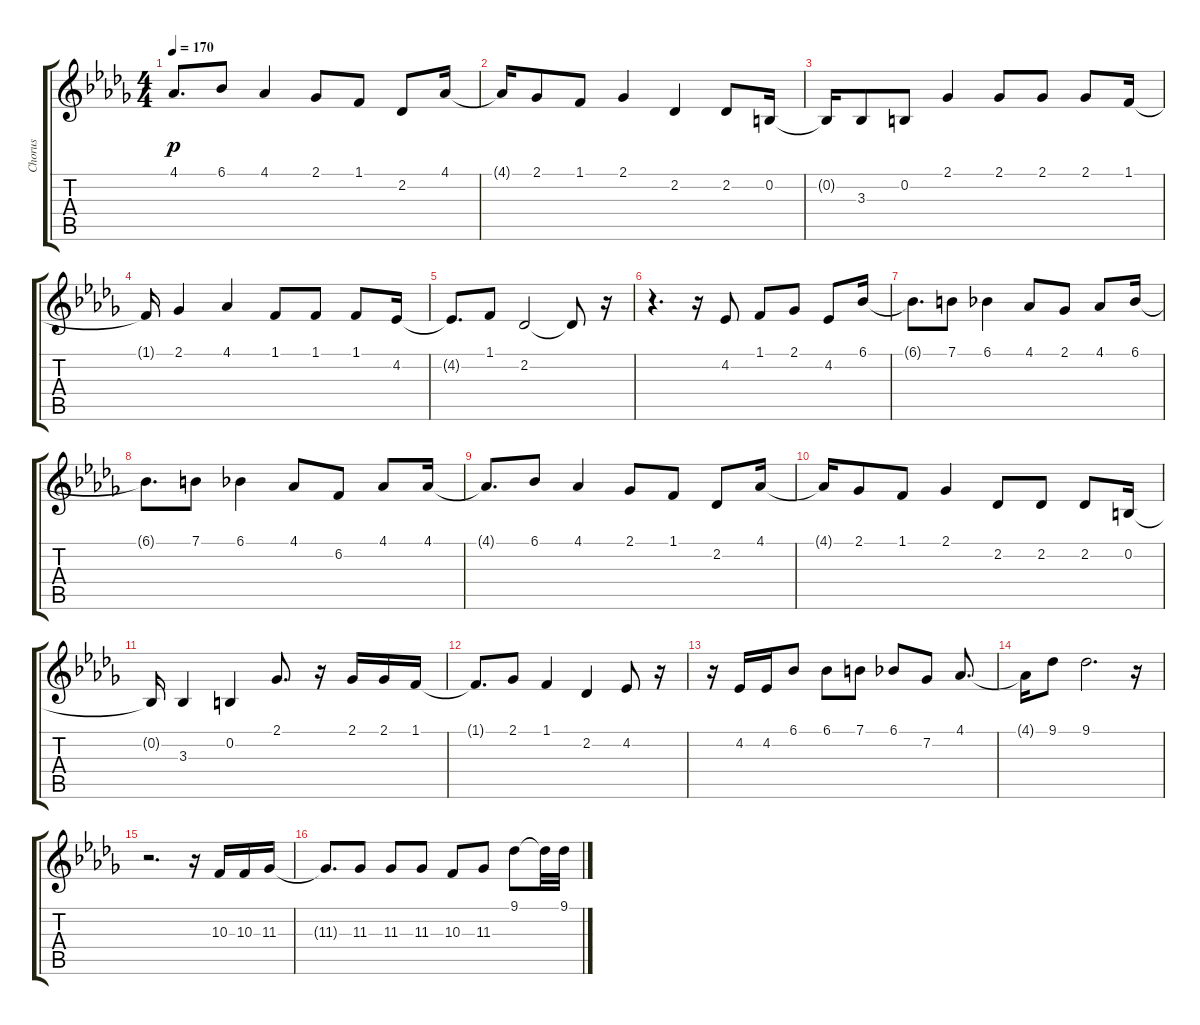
\track ("Chorus" "Chorus") {instrument lead1square}
\staff {score tabs}
\tuning (E4 B3 G3 D3 A2 E2) {hide}
\ts (4 4)
\tempo 170
\clef g2
\ks db
4.1{t}.8{d dy p} 6.1.8 4.1.4 2.1.8 1.1.8 2.2.8 4.1.16 |
4.1{t}.16 2.1.8 1.1.8 2.1.4 2.2.4 2.2.8 0.2.16 |
0.2{t}.16 3.3.8 0.2.8 2.1.4 2.1.8 2.1.8 2.1.8 1.1.16 |
1.1{t}.16 2.1.4 4.1.4 1.1.8 1.1.8 1.1.8 4.2.16 |
4.2{t}.8{d} 1.1.8 2.2.2 2.2{t}.8 r.16 |
r.4{d} r.16 4.2.8 1.1.8 2.1.8 4.2.8 6.1.16 |
6.1{t}.8{d} 7.1.8 6.1.4 4.1.8 2.1.8 4.1.8 6.1.16 |
6.1{t}.8{d} 7.1.8 6.1.4 4.1.8 6.2.8 4.1.8 4.1.16 |
4.1{t}.8{d} 6.1.8 4.1.4 2.1.8 1.1.8 2.2.8 4.1.16 |
4.1{t}.16 2.1.8 1.1.8 2.1.4 2.2.8 2.2.8 2.2.8 0.2.16 |
0.2{t}.16 3.3.4 0.2.4 2.1.8{d} r.16 2.1.16 2.1.16 1.1.16 |
1.1{t}.8{d} 2.1.8 1.1.4 2.2.4 4.2.8 r.16 |
r.16 4.2.16 4.2.16 6.1.8 6.1.8 7.1.8 6.1.8 7.2.8 4.1.8{d} |
4.1{t}.16 9.1.8 9.1.2{d} r.16 |
r.2{d} r.16 10.3.16 10.3.16 11.3.16 |
11.3{t}.8{d} 11.3.8 11.3.8 11.3.8 10.3.8 11.3.8 9.1.8 9.1{t}.32 9.1.32
